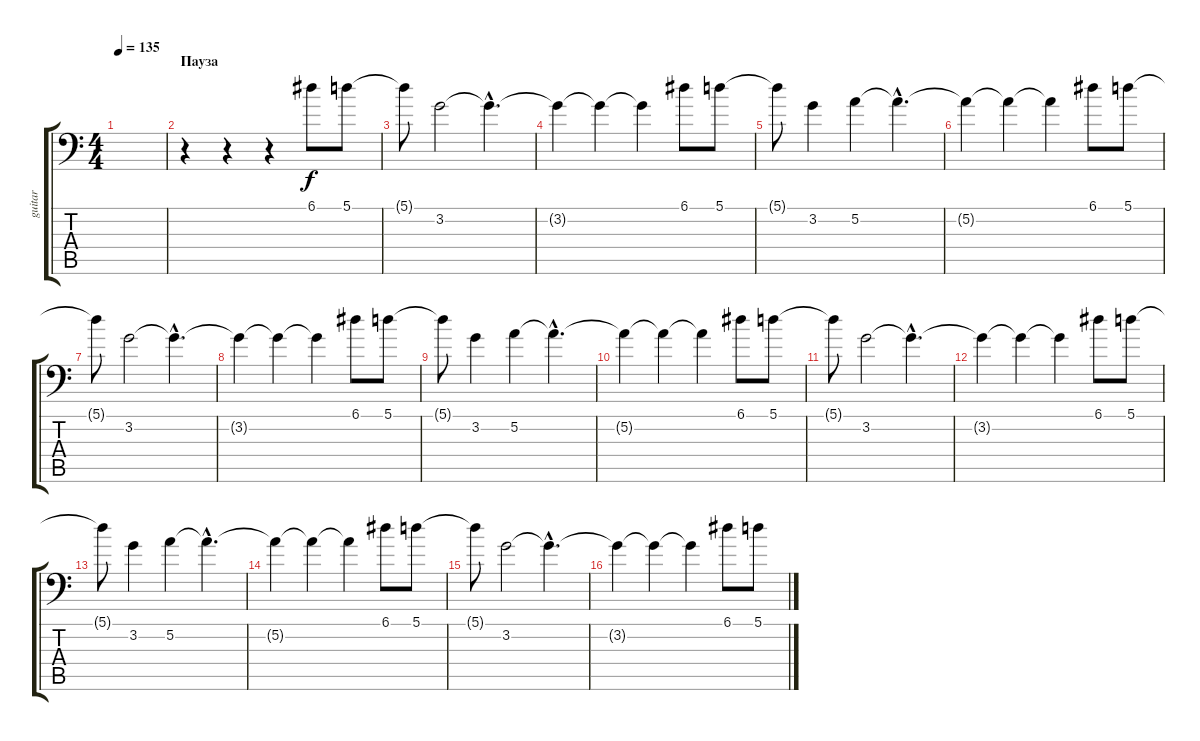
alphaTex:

\track ("guitar" "guitar") {instrument electricguitarjazz}
\staff {score tabs}
\tuning (A3 E3 C3 G2 D2 G1) {hide}
\ts (4 4)
\tempo 135
\clef f4
\ks c
|
\section ("" "Пауза")
r.4 r.4 r.4 6.1.8 5.1.8 |
5.1{t}.8 3.2.2 3.2{hac t}.4{d} |
3.2{t}.4 3.2{t}.4 3.2{t}.4 6.1.8 5.1.8 |
5.1{t}.8 3.2.4 5.2.4 5.2{hac t}.4{d} |
5.2{t}.4 5.2{t}.4 5.2{t}.4 6.1.8 5.1.8 |
5.1{t}.8 3.2.2 3.2{hac t}.4{d} |
3.2{t}.4 3.2{t}.4 3.2{t}.4 6.1.8 5.1.8 |
5.1{t}.8 3.2.4 5.2.4 5.2{hac t}.4{d} |
5.2{t}.4 5.2{t}.4 5.2{t}.4 6.1.8 5.1.8 |
5.1{t}.8 3.2.2 3.2{hac t}.4{d} |
3.2{t}.4 3.2{t}.4 3.2{t}.4 6.1.8 5.1.8 |
5.1{t}.8 3.2.4 5.2.4 5.2{hac t}.4{d} |
5.2{t}.4 5.2{t}.4 5.2{t}.4 6.1.8 5.1.8 |
5.1{t}.8 3.2.2 3.2{hac t}.4{d} |
3.2{t}.4 3.2{t}.4 3.2{t}.4 6.1.8 5.1.8
